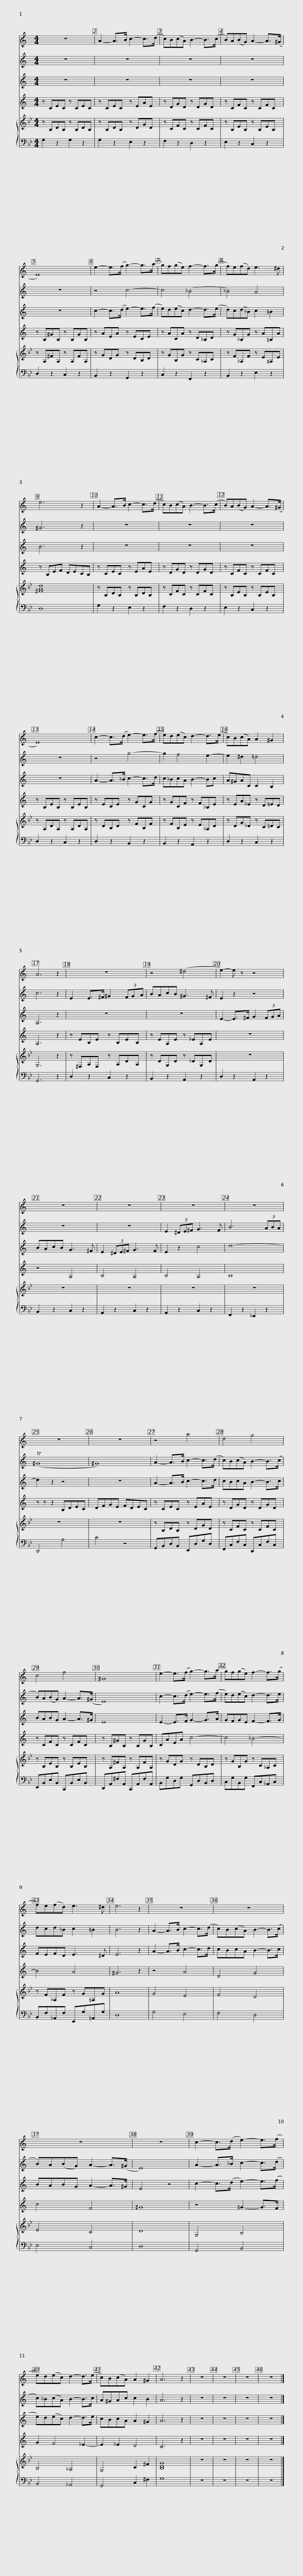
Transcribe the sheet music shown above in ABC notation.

X:1
%%score 1 2 3 4 { 5 | 6 }
L:1/8
M:4/4
I:linebreak $
K:Bb
V:1 treble transpose=-2
V:2 treble transpose=-2
V:3 treble transpose=-2
V:4 treble transpose=-2
V:5 treble
V:6 bass
V:1
[K:C] z8 | A2- A>B c2- c>(d | c)B(cA) B2- B>(c | B)A(BG) A2- A>(^G |$ E8) | %5
 e2- e>(f g2-) g>(a | g)f(ge) f2- f>(g | f)e(fd) e3 ^d |$ e6 z2 | A2- A>B c2- c>(d | %10
 c)B(cA) B2- B>(c | B)A(BG) A2- A>(^G |$ E8) | c2- c>(d e2-) e>(f | e)d(ec) d2- d>(e | %15
 c)B(cA) A2 ^G2 |$ A6 z2 | z8 | z4 (^d4 | e2-) e z z4 |$ %20
 z8 | z8 | z8 | z8 |$ z8 | %25
 z8 | z4 a4 | d4 g4 |$ c4 f4 | ^G8 | %30
 e2- e>(f g2-) g>(a | g)f(ge) f2- f>(g |$ f)e(fd) e3 ^d | e6 z2 | z8 | %35
 z8 | z8 | z8 |$ c2- c>(d e2-) e>(f | e)d(ec) d2- d>(e | %40
 c)B(cA) A2 ^G2 | A6 z2 | z8 | z8 | z8 | %45
 z8 |] %46
V:2
[K:C] z8 | z8 | z8 | z8 |$ z8 | %5
 z4 c4- | c4 (_B4 | _B4) A4 |$ ^G6 z2 | z8 | %10
 z8 | z8 |$ z8 | z4 g4- | g2 f4 e2- | %15
 e2 ^d2 =d4 |$ c6 z2 | E2 E>^F ^G2 (3FGA | BAcB ^G3 ^F | E2 z2 z4 |$ %20
 z8 | z8 | E2 (3^DE^F G3 F | B6 (3ABA |$ ((T^G8 | %25
 ^G8)) | A2- A>B c2- c>(d | c)B(cA) B2- B>(c |$ B)A(BG) A2- A>(^G | E8) | %30
 c2- c>(d e2-) e>(f | e)d(ec) d2- d>e |$ dcd_B c2 =B2 | B6 z2 | A2- A>B c2- c>(d | %35
 c)B(cA) B2- B>(c | B)A(BG) A2- A>(^G | E8) |$ A2- A>_B c2- c>(d | c)_B(cA) B2- B>c | %40
 A^GAc c2 B2 | A6 z2 | z8 | z8 | z8 | %45
 z8 |] %46
V:3
[K:C] z8 | z8 | z8 | z8 |$ z8 | %5
 c2- c>(d e2-) e>(f | e)d(ec) d2- d>(e | d)c(d_B) c2 =B2 |$ B6 z2 | z8 | %10
 z8 | z8 |$ z8 | A2- A>_B c2- c>d | c_BcA B2- Bc | %15
 A^GAC C2 B,2 |$ A,6 z2 | z8 | z8 | E2- E>^F G2 (3FGA |$ %20
 BAcB G3 ^F | E2 (3^DE^F G3 F | E2 z2 c4 | d8- |$ d2 z2 z4 | %25
 z8 | A2- A>B c2- c>d | cBcA B2- B>c |$ BABG A2- A>^G | E8 | %30
 E2- E>F G2- G>A | GFGE F2- F>G |$ FEFD E3 ^D | E6 z2 | A2- A>B c2- c>d | %35
 cBcA B2- B>c | BABG A2- A>^G | E4 z4 |$ c2- c>(d e2-) e>(f | e)d(ec) d2- d>e | %40
 cBcA A2 ^G2 | A6 z2 | z8 | z8 | z8 | %45
 z8 |] %46
V:4
[K:C] z CEC z CEC | z CEC z EAE | z DGD z DGD | z CFC z CFC |$ z B,^GB, z B,GB, | %5
 z AEA z ECE | z ACA z D_B,D | z G_B,G z A=B,A |$ z B,EF DECB, | z CEC z EAE | %10
 z DGD z DGD | z CFC z CFC |$ z B,EB, z B,EB, | z ECE z GCG | z GCF z F_B,E | %15
 z EA_E z D=ED |$ A,6 z2 | z EB,E z B,EB, | z EA,E z _EA,E | z8 |$ %20
 z4 A,4 | B,4 A,4 | B,4 A,4 | B,8 |$ z z z2 B,DEC | %25
 DFGE FDEC | z CEC z EAE | z DGD z DGD |$ z CFC z CFC | z B,^GB, z B,GB, | %30
 CAEA c4- | c4 _B4- |$ B4 A4 | ^G6 z2 | z4 A4 | %35
 D4 G4 | c4 F4 | ^G8 |$ z4 =G2- G>F | G2 F4 _E2- | %40
 E2 _E2 D4 | C6 z2 | z8 | z8 | z8 | %45
 z8 |] %46
V:5
 z B,DB, z B,DB, | z B,DB, z DGD | z CFC z CFC | z B,EB, z B,EB, |$ z A,^FA, z A,FA, | %5
 z GDG z DB,D | z GB,G z C_A,C | z F_A,F z E=A,E |$ [^FAd]8 | z B,DB, z B,DB, | %10
 z CFC z CFC | z B,EB, z B,EB, |$ z A,DA, z A,DA, | z DB,D z FB,F | z FB,E z E_A,D | %15
 z DG_D z C=DC |$ G,6 z2 | z ^F,A,F, z A,DA, | z DG,D z _DG,D | z8 |$ %20
 z8 | z8 | z8 | z8 |$ z8 | %25
 z8 | z B,DB, z DGD | z CFC z CFC |$ z B,EB, z B,EB, | z A,^FA, z A,FA, | %30
 z GDG z DB,D | z GB,G z C_A,C |$ z F_A,F z G=A,G | A8 | G4 E4 | %35
 F4 D4 | E4 C4 | D8 |$ G,4 B,4 | B,4 _A,4 | %40
 G,4 C2 ^F2 | [B,DG]8 | z8 | z8 | z8 | %45
 z8 |] %46
V:6
 G,2 z2 G,2 z2 | G,2 z2 E,2 z2 | F,2 z2 D,2 z2 | E,2 z2 C,2 z2 |$ D,2 z2 C,2 z2 | %5
 B,,2 z2 G,,2 z2 | C,2 z2 F,,2 z2 | B,,2 z2 E,2 z2 |$ D,8 | G,2 z2 E,2 z2 | %10
 F,2 z2 D,2 z2 | E,2 z2 C,2 z2 |$ D,2 z2 C,2 z2 | D,2 z2 B,,2 z2 | B,,2 z2 A,,2 z2 | %15
 D,2 z2 C,2 z2 |$ G,,6 z2 | D,2 z2 C,2 z2 | B,,2 z2 A,,2 z2 | D,2 z2 A,,2 z2 |$ %20
 B,,2 z2 C,2 z2 | A,,2 z2 C,2 z2 | A,,2 z2 C,2 z2 | F,,2 z2 _E,,2 z2 |$ D,,4 A,4 | %25
 C4 z4 | G,,B,,D,B,, E,,D,G,D, | F,,C,F,C, D,,C,F,C, |$ E,,B,,E,B,, C,,B,,E,B,, | D,,A,,^F,A,, C,,A,,F,A,, | %30
 B,,G,D,G, G,,D,B,,D, | C,G,B,,G, F,,C,_A,,C, |$ B,,F,_A,,F, E,,G,=A,,G, | D,8 | G,4 E,4 | %35
 F,4 D,4 | E,4 C,4 | D,8 |$ G,,4 B,,4 | B,,4 _A,,4 | %40
 G,,4 C,2 ^F,2 | G,8 | z8 | z8 | z8 | %45
 z8 |] %46
